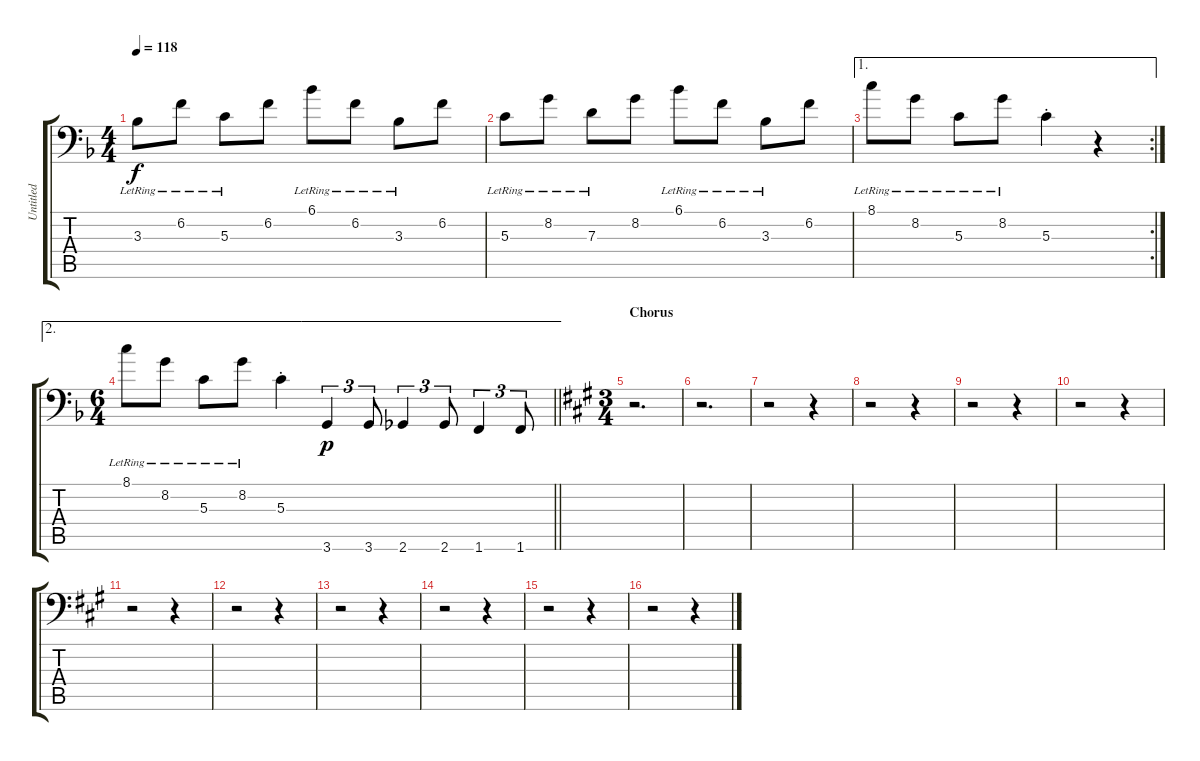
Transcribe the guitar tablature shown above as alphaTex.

\track ("Untitled" "Untitled") {instrument distortionguitar}
\staff {score tabs}
\tuning (E3 B2 G2 D2 A1 E1) {hide}
\ts (4 4)
\tempo 118
\clef f4
\ks f
3.3{lr}.8{dy f} 6.2{lr}.8 5.3{lr}.8 6.2.8 6.1{lr}.8 6.2{lr}.8 3.3{lr}.8 6.2.8 |
5.3{lr}.8 8.2{lr}.8 7.3{lr}.8 8.2.8 6.1{lr}.8 6.2{lr}.8 3.3{lr}.8 6.2.8 |
\ae 1
\rc 2
8.1{lr}.8 8.2{lr}.8 5.3{lr}.8 8.2{lr}.8 5.3{st}.4 r.4 |
\ae 2
\ts (6 4)
\barLineRight lightlight
8.1{lr}.8 8.2{lr}.8 5.3{lr}.8 8.2{lr}.8 5.3{st}.4 3.6.4{tu (3 2) dy p} 3.6.8{tu (3 2)} 2.6.4{tu (3 2)} 2.6.8{tu (3 2)} 1.6.4{tu (3 2)} 1.6.8{tu (3 2)} |
\ts (3 4)
\section ("" "Chorus")
\ks a
r.2{d} |
r.2{d} |
r.2 r.4 |
r.2 r.4 |
r.2 r.4 |
r.2 r.4 |
r.2 r.4 |
r.2 r.4 |
r.2 r.4 |
r.2 r.4 |
r.2 r.4 |
r.2 r.4
